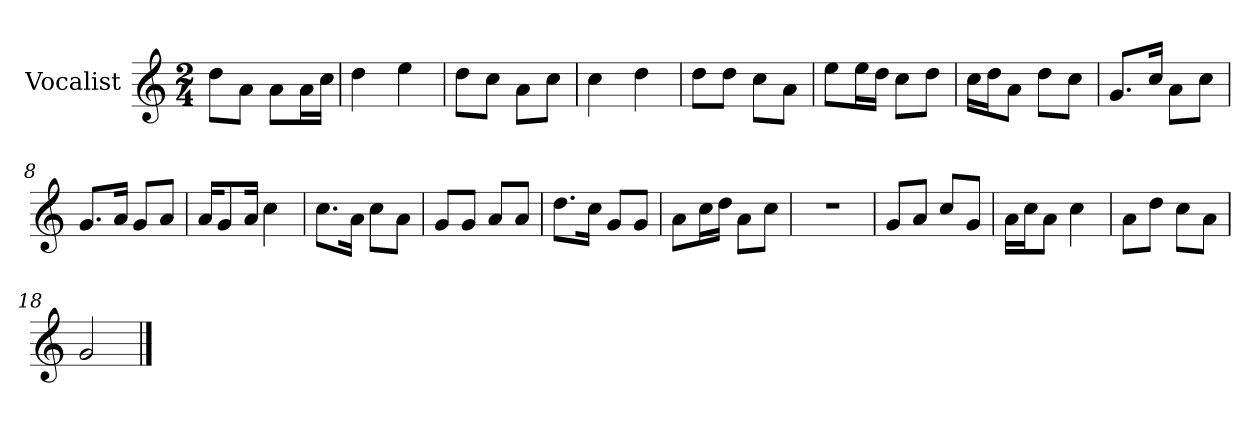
**kern
*part1
*staff1
*I"Vocalist
*k[]
*C:
*M2/4
=
8ddL
8aJ
8aL
16aL
16ccJJ
=1
4dd
4ee
=2
8ddL
8ccJ
8aL
8ccJ
=3
4cc
4dd
=4
8ddL
8ddJ
8ccL
8aJ
=5
8eeL
16eeL
16ddJJ
8ccL
8ddJ
=6
16ccLL
16ddJ
8aJ
8ddL
8ccJ
=7
8.gL
16ccJk
8aL
8ccJ
=8
8.gL
16aJk
8gL
8aJ
=9
16aKL
8g
16aJk
4cc
=10
8.ccL
16aJk
8ccL
8aJ
=11
8gL
8gJ
8aL
8aJ
=12
8.ddL
16ccJk
8gL
8gJ
=13
8aL
16ccL
16ddJJ
8aL
8ccJ
=14
2r
=15
8gL
8aJ
8ccL
8gJ
=16
16aLL
16ccJ
8aJ
4cc
=17
8aL
8ddJ
8ccL
8aJ
=18
2g
==
*-
